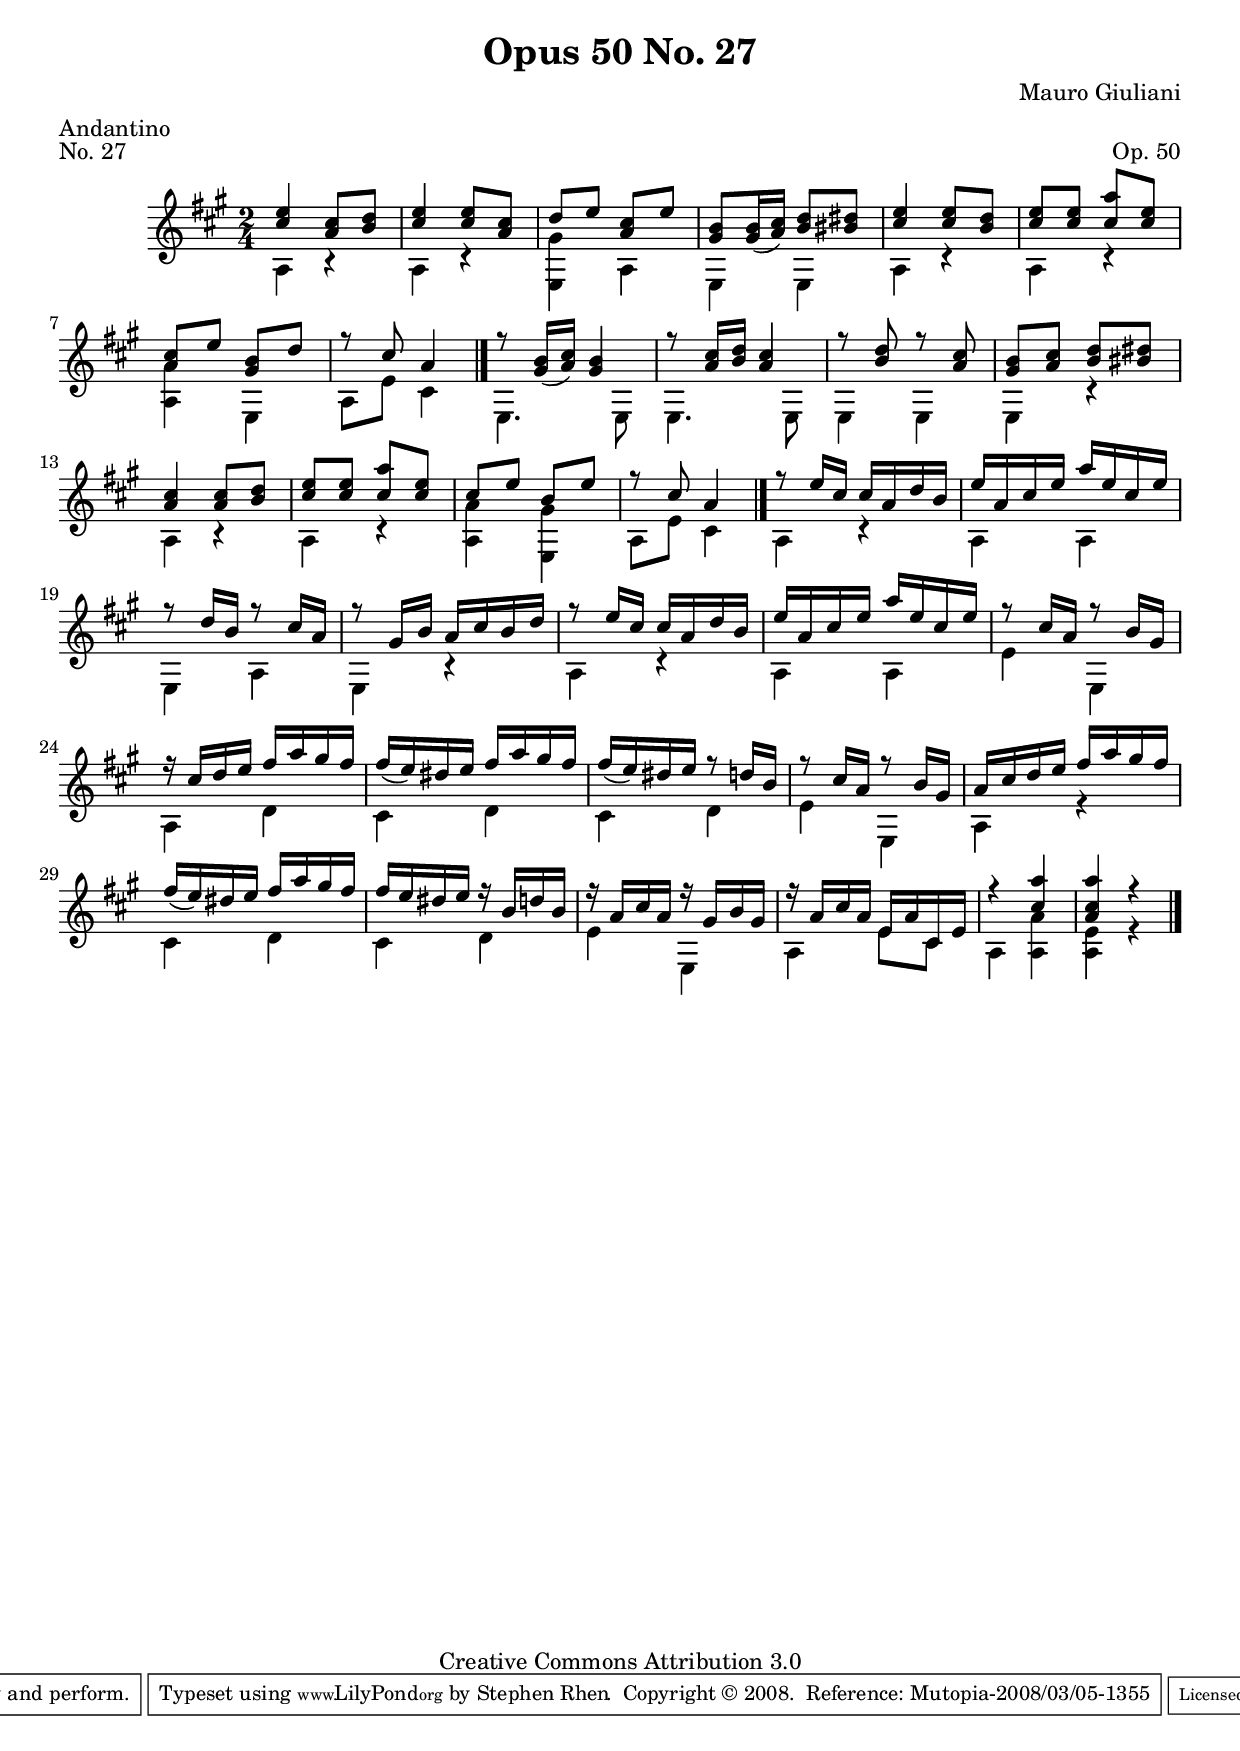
\version "2.10.33"

\header {
  title             = "Opus 50 No. 27"
  composer          = "Mauro Giuliani"
  meter             = "Andantino"
  opus              = "Op. 50"
  piece             = "No. 27"
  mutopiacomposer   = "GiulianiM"
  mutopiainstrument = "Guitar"
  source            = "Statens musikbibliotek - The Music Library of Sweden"
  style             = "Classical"
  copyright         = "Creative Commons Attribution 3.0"
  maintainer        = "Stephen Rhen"
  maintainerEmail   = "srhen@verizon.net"
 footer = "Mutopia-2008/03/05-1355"
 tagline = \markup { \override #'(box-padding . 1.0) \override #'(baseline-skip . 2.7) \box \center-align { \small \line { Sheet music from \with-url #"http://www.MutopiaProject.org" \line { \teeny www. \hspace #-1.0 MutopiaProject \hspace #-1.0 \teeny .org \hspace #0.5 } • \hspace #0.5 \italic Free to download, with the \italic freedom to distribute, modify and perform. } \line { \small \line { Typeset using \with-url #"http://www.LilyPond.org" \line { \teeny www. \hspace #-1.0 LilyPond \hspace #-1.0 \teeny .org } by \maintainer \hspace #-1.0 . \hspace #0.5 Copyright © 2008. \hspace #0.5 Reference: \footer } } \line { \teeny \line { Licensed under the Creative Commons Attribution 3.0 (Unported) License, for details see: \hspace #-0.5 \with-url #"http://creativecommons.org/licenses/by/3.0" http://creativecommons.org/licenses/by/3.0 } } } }
}

saprano = \relative a' {
  \stemUp
  \slurDown
  <cis e>4 <a cis>8 <b d>
  <cis e>4 <cis e>8 <a cis>
  d8 e <a, cis> e'
  <gis, b>8 <gis b>16( <a cis>) <b d>8 <bis dis>
%5
  <cis e>4 <cis e>8 <b d>
  <cis e>8 <cis e> <cis a'> <cis e>
  <a cis>8 e' <gis, b> d'
  r8 cis a4 \bar "|."
  r8 <gis b>16( <a cis>) <gis b>4
%10
  r8 <a cis>16 <b d> <a cis>4
  r8 <b d> r <a cis>
  <gis b>8 <a cis> <b d> <bis dis>
  <cis a>4 <a cis>8 <b d>
  <cis e>8 <cis e> <cis a'> <cis e>
%15
  cis8 e b e
  r8 cis a4 \bar "|."
  r8 e'16 cis cis a d b
  e16 a, cis e a e cis e
  r8 d16 b r8 cis16 a
%20
  r8 gis16 b a cis b d
  r8 e16 cis cis a d b
  e16 a, cis e a e cis e
  r8 cis16 a r8 b16 gis
  r16 cis d e fis a gis fis
%25
  fis16( e) dis e fis a gis fis
  fis16( e) dis e r8 d16 b
  r8 cis16 a r8 b16 gis
  a16 cis d e fis a gis fis
  fis16( e) dis e fis a gis fis
%30
  fis16 e dis e r b d b
  r16 a cis a r gis b gis
  r16 a cis a e a cis, e
  r4 <cis' a'>
  <a cis a'>4 r \bar "|."
}

bass = \relative a {
  \stemDown
  a4 r
  a4 r
  <e gis'>4 a
  e4 e
%5
  a4 r
  a4 r
  <a a'>4 e
  a8 e' cis4
  e,4. e8
%10
  e4. e8
  e4 e
  e4 r
  a4 r
  a4 r
%15
  <a a'>4 <e gis'>
  a8 e' cis4
  a4 r
  a4 a
  e4 a
%20
  e4 r
  a4 r
  a4 a
  e'4 e,
  a4 d
%25
  cis4 d
  cis4 d
  e4 e,
  a4 r
  cis4 d
%30
  cis4 d
  e4 e,
  a4 e'8 cis
  a4 <a a'>
  <a e'>4 r
}

\score {
  {
    \key a \major
    \time 2/4
    << \saprano \\ \bass >>
  }
  \layout {
    \context {
      \Staff
      midiInstrument = "acoustic guitar (nylon)"
      \override NoteCollision #'merge-differently-headed = ##t
      \override NoteCollision #'merge-differently-dotted = ##t
    }
  }
  \midi {
    \context {
      \Score
      tempoWholesPerMinute = #(ly:make-moment 104 4)
    }
  }
}
  
